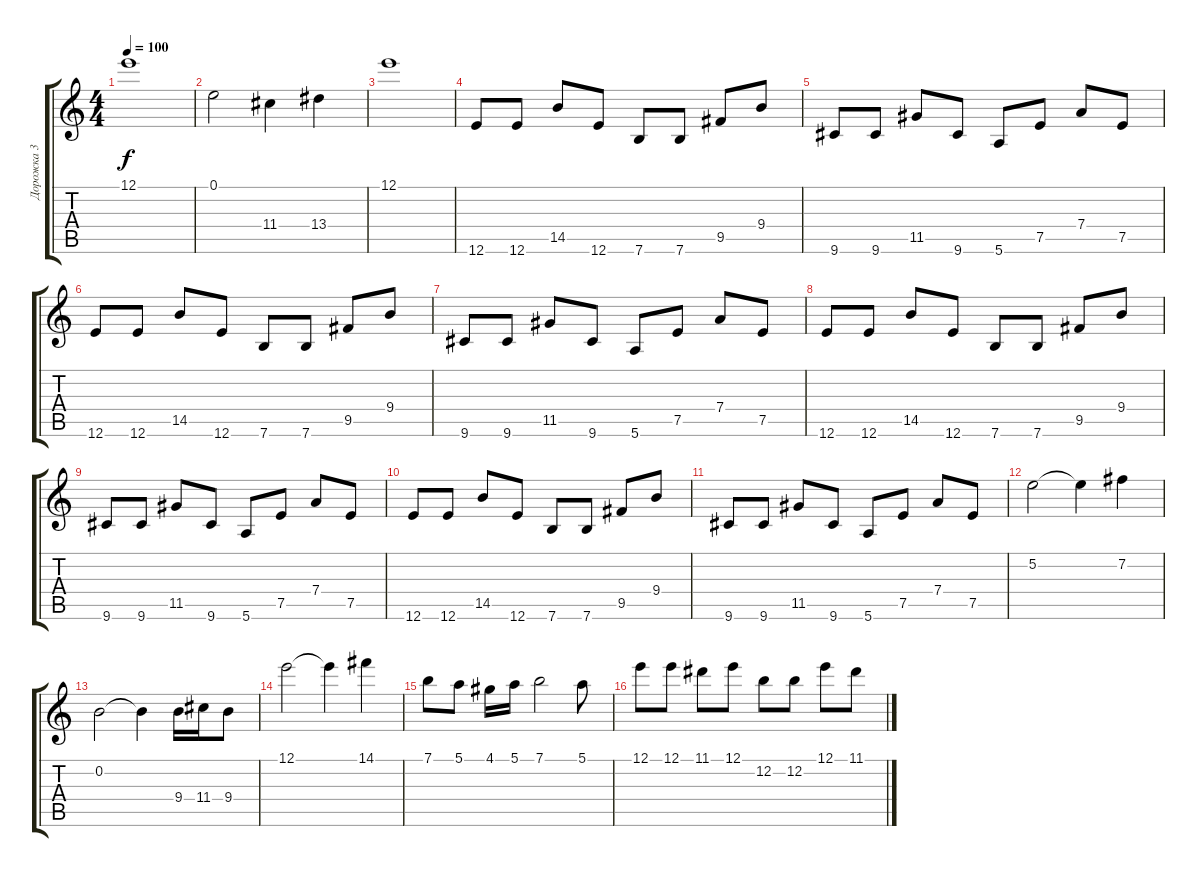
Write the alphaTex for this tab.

\track ("Дорожка 3" "Дорожка 3") {instrument distortionguitar}
\staff {score tabs}
\tuning (E4 B3 G3 D3 A2 E2) {hide}
\ts (4 4)
\tempo 100
\clef g2
\ks c
12.1.1{dy f} |
0.1.2 11.4.4 13.4.4 |
12.1.1 |
12.6.8 12.6.8 14.5.8 12.6.8 7.6.8 7.6.8 9.5.8 9.4.8 |
9.6.8 9.6.8 11.5.8 9.6.8 5.6.8 7.5.8 7.4.8 7.5.8 |
12.6.8 12.6.8 14.5.8 12.6.8 7.6.8 7.6.8 9.5.8 9.4.8 |
9.6.8 9.6.8 11.5.8 9.6.8 5.6.8 7.5.8 7.4.8 7.5.8 |
12.6.8 12.6.8 14.5.8 12.6.8 7.6.8 7.6.8 9.5.8 9.4.8 |
9.6.8 9.6.8 11.5.8 9.6.8 5.6.8 7.5.8 7.4.8 7.5.8 |
12.6.8 12.6.8 14.5.8 12.6.8 7.6.8 7.6.8 9.5.8 9.4.8 |
9.6.8 9.6.8 11.5.8 9.6.8 5.6.8 7.5.8 7.4.8 7.5.8 |
5.2.2 5.2{t}.4 7.2.4 |
0.2.2 0.2{t}.4 9.4.16 11.4.16 9.4.8 |
12.1.2 12.1{t}.4 14.1.4 |
7.1.8 5.1.8 4.1.16 5.1.16 7.1.2 5.1.8 |
12.1.8 12.1.8 11.1.8 12.1.8 12.2.8 12.2.8 12.1.8 11.1.8
